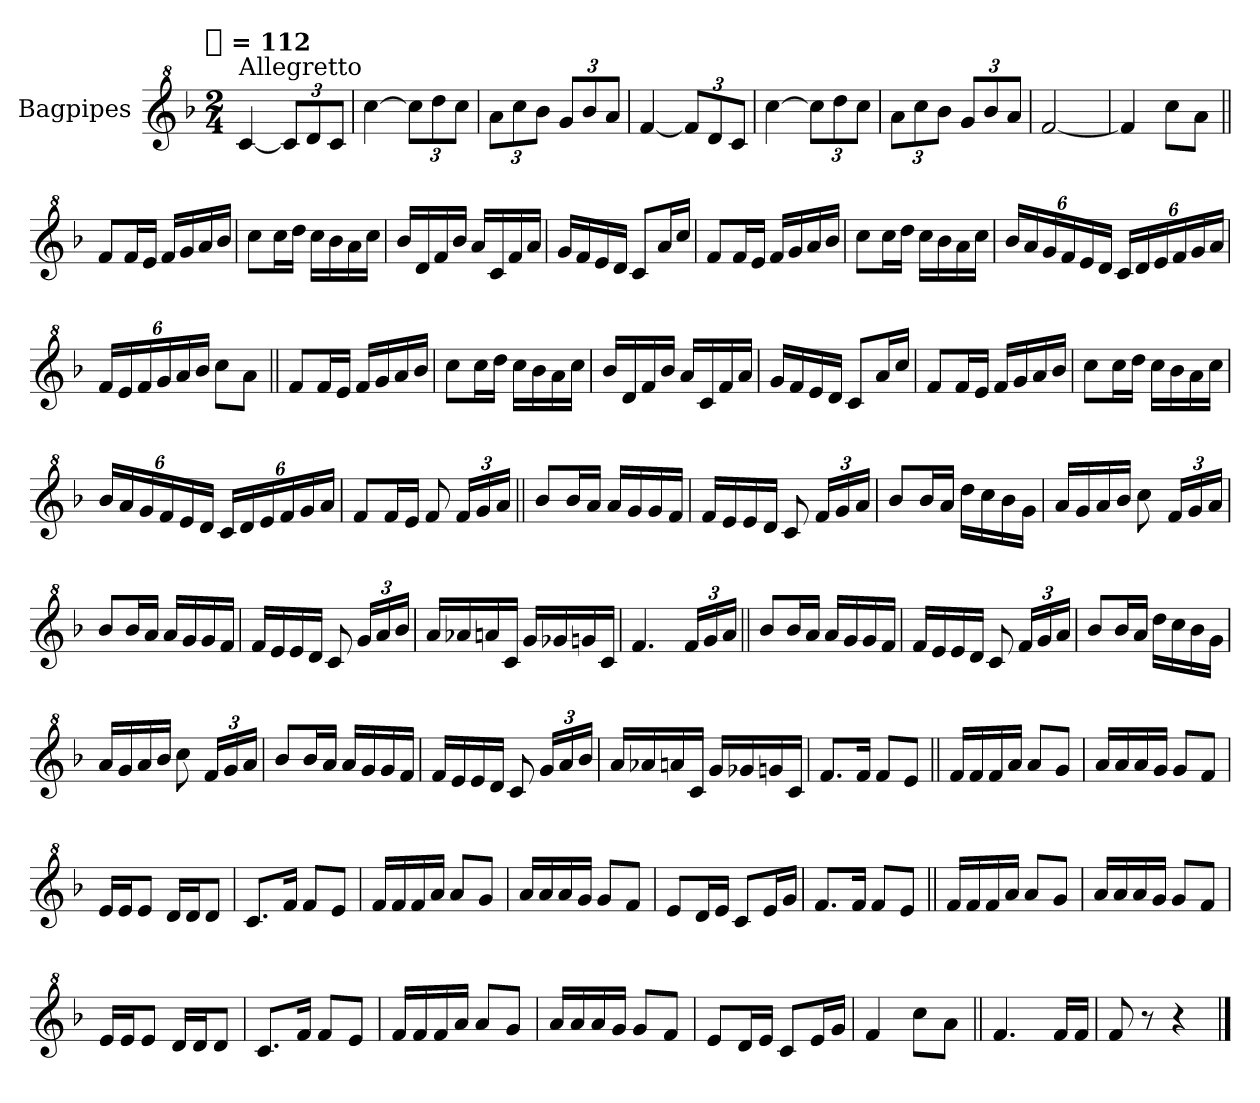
**kern
*part1
*staff1
*I"Bagpipes
*I'Bag
*clefG^2
*k[b-]
*F:
!!LO:TX:omd:t=[quarter] = 112
*M2/4
*MM112
=1
!LO:TX:a:t=Allegretto
[4cc
12ccL]
12dd
12ccJ
=
[4ccc
12cccL]
12ddd
12cccJ
=
12aaL
12ccc
12bb-J
12ggL
12bb-
12aaJ
=
[4ff
12ffL]
12dd
12ccJ
=
[4ccc
12cccL]
12ddd
12cccJ
=
12aaL
12ccc
12bb-J
12ggL
12bb-
12aaJ
=
[2ff
=
4ff]
8cccL
8aaJ
=||
8ffL
16ffL
16eeJJ
16ffLL
16gg
16aa
16bb-JJ
=
8cccL
16cccL
16dddJJ
16cccLL
16bb-
16aa
16cccJJ
=
16bb-LL
16dd
16ff
16bb-JJ
16aaLL
16cc
16ff
16aaJJ
=
16ggLL
16ff
16ee
16ddJJ
8ccL
16aaL
16cccJJ
=
8ffL
16ffL
16eeJJ
16ffLL
16gg
16aa
16bb-JJ
=
8cccL
16cccL
16dddJJ
16cccLL
16bb-
16aa
16cccJJ
=
24bb-LL
24aa
24gg
24ff
24ee
24ddJJ
24ccLL
24dd
24ee
24ff
24gg
24aaJJ
=
24ffLL
24ee
24ff
24gg
24aa
24bb-JJ
8cccL
8aaJ
=||
8ffL
16ffL
16eeJJ
16ffLL
16gg
16aa
16bb-JJ
=
8cccL
16cccL
16dddJJ
16cccLL
16bb-
16aa
16cccJJ
=
16bb-LL
16dd
16ff
16bb-JJ
16aaLL
16cc
16ff
16aaJJ
=
16ggLL
16ff
16ee
16ddJJ
8ccL
16aaL
16cccJJ
=
8ffL
16ffL
16eeJJ
16ffLL
16gg
16aa
16bb-JJ
=
8cccL
16cccL
16dddJJ
16cccLL
16bb-
16aa
16cccJJ
=
24bb-LL
24aa
24gg
24ff
24ee
24ddJJ
24ccLL
24dd
24ee
24ff
24gg
24aaJJ
=
8ffL
16ffL
16eeJJ
8ff
24ffLL
24gg
24aaJJ
=||
8bb-L
16bb-L
16aaJJ
16aaLL
16gg
16gg
16ffJJ
=
16ffLL
16ee
16ee
16ddJJ
8cc
24ffLL
24gg
24aaJJ
=
8bb-L
16bb-L
16aaJJ
16dddLL
16ccc
16bb-
16ggJJ
=
16aaLL
16gg
16aa
16bb-JJ
8ccc
24ffLL
24gg
24aaJJ
=
8bb-L
16bb-L
16aaJJ
16aaLL
16gg
16gg
16ffJJ
=
16ffLL
16ee
16ee
16ddJJ
8cc
24ggLL
24aa
24bb-JJ
=
16aaLL
16aa-X
16aan
16ccJJ
16ggLL
16gg-X
16ggn
16ccJJ
=
4.ff
24ffLL
24gg
24aaJJ
=||
8bb-L
16bb-L
16aaJJ
16aaLL
16gg
16gg
16ffJJ
=
16ffLL
16ee
16ee
16ddJJ
8cc
24ffLL
24gg
24aaJJ
=
8bb-L
16bb-L
16aaJJ
16dddLL
16ccc
16bb-
16ggJJ
=
16aaLL
16gg
16aa
16bb-JJ
8ccc
24ffLL
24gg
24aaJJ
=
8bb-L
16bb-L
16aaJJ
16aaLL
16gg
16gg
16ffJJ
=
16ffLL
16ee
16ee
16ddJJ
8cc
24ggLL
24aa
24bb-JJ
=
16aaLL
16aa-X
16aan
16ccJJ
16ggLL
16gg-X
16ggn
16ccJJ
=
8.ffL
16ffJk
8ffL
8eeJ
=||
16ffLL
16ff
16ff
16aaJJ
8aaL
8ggJ
=
16aaLL
16aa
16aa
16ggJJ
8ggL
8ffJ
=
16eeLL
16eeJ
8eeJ
16ddLL
16ddJ
8ddJ
=
8.ccL
16ffJk
8ffL
8eeJ
=
16ffLL
16ff
16ff
16aaJJ
8aaL
8ggJ
=
16aaLL
16aa
16aa
16ggJJ
8ggL
8ffJ
=
8eeL
16ddL
16eeJJ
8ccL
16eeL
16ggJJ
=
8.ffL
16ffJk
8ffL
8eeJ
=||
16ffLL
16ff
16ff
16aaJJ
8aaL
8ggJ
=
16aaLL
16aa
16aa
16ggJJ
8ggL
8ffJ
=
16eeLL
16eeJ
8eeJ
16ddLL
16ddJ
8ddJ
=
8.ccL
16ffJk
8ffL
8eeJ
=
16ffLL
16ff
16ff
16aaJJ
8aaL
8ggJ
=
16aaLL
16aa
16aa
16ggJJ
8ggL
8ffJ
=
8eeL
16ddL
16eeJJ
8ccL
16eeL
16ggJJ
=
4ff
8cccL
8aaJ
=||
4.ff
16ffLL
16ffJJ
=
8ff
8r
4r
==
*-
